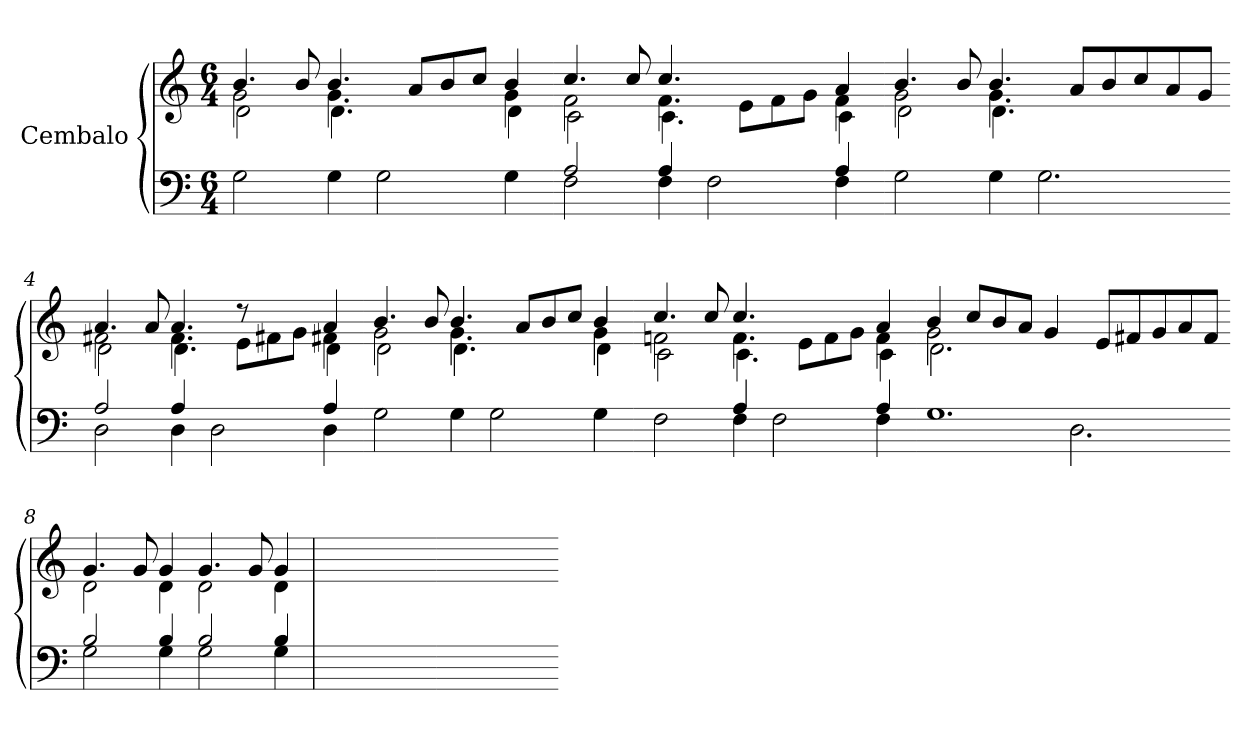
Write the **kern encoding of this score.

**kern	**kern
*part1	*part1
*staff2	*staff1
*I"Cembalo	*
*clefF4	*clefG2
*k[]	*k[]
*M6/4	*M6/4
=1	=1
*	*^
*	*	*^
2G\	4.b/	2g\	2d\
.	8b/	.	.
4G\	4.b/	4.g\	4.d\
2G\	.	.	.
.	8a/L	4.ryy	8ryy
.	8b/	.	4ryy
.	8cc/J	.	.
4G\	4b/	4g\	4d\
=2-	=2-	=2-	=2-
*^	*	*	*
2A/	2F\	4.cc/	2f\	2c\
.	.	8cc/	.	.
4A/	4F\	4.cc/	4.f\	4.c\
2ryy	2F\	.	.	.
.	.	8ryy	8e\L	8ryy
.	.	4ryy	8f\	4ryy
.	.	.	8g\J	.
4A/	4F\	4a/	4f\	4c\
*v	*v	*	*	*
=3-	=3-	=3-	=3-
2G\	4.b/	2g\	2d\
.	8b/	.	.
4G\	4.b/	4.g\	4.d\
2.G\	.	.	.
.	8a/L	4.ryy	8ryy
.	8b/	.	4ryy
.	8cc/	.	.
.	8a/	4ryy	4ryy
.	8g/J	.	.
=4-	=4-	=4-	=4-
*^	*	*	*
2A/	2D\	4.a/	2f#X\	2d\
.	.	8a/	.	.
4A/	4D\	4.a/	4.f#\	4.d\
2ryy	2D\	.	.	.
.	.	8r	8e\L	8ryy
.	.	4ryy	8f#X\	4ryy
.	.	.	8g\J	.
4A/	4D\	4a/	4f#X\	4d\
*v	*v	*	*	*
!!LO:LB:g=z	!!	!!
=5-	=5-	=5-	=5-
2G\	4.b/	2g\	2d\
.	8b/	.	.
4G\	4.b/	4.g\	4.d\
2G\	.	.	.
.	8a/L	4.ryy	8ryy
.	8b/	.	4ryy
.	8cc/J	.	.
4G\	4b/	4g\	4d\
=6-	=6-	=6-	=6-
*^	*	*	*
2ryy	2F\	4.cc/	2f\	2c\
.	.	8cc/	.	.
4A/	4F\	4.cc/	4.f\	4.c\
2ryy	2F\	.	.	.
.	.	8ryy	8e\L	8ryy
.	.	4ryy	8f\	4ryy
.	.	.	8g\J	.
4A/	4F\	4a/	4f\	4c\
=7-	=7-	=7-	=7-	=7-
*	*^	*	*	*
1.G	2.ryy	2.ryy	4b/	2g\	2.d\
.	.	.	8cc/L	.	.
.	.	.	8b/	.	.
.	.	.	8a/J	4ryy	.
.	.	.	4g/	.	.
.	2.ryy	2.D\	.	2ryy	2ryy
.	.	.	8e/L	.	.
.	.	.	8f#X/	.	.
.	.	.	8g/	.	.
.	.	.	8a/	4ryy	4ryy
.	.	.	8f#/J	.	.
*	*v	*v	*	*	*
*	*	*	*v	*v
=8-	=8-	=8-	=8-
2B/	2G\	4.g/	2d\
.	.	8g/	.
4B/	4G\	4g/	4d\
2B/	2G\	4.g/	2d\
.	.	8g/	.
4B/	4G\	4g/	4d\
*v	*v	*	*
*	*v	*v
=9	=9
1.ryy	1.ryy
=10-	=10-
1.ryy	1.ryy
=-	=-
*-	*-
